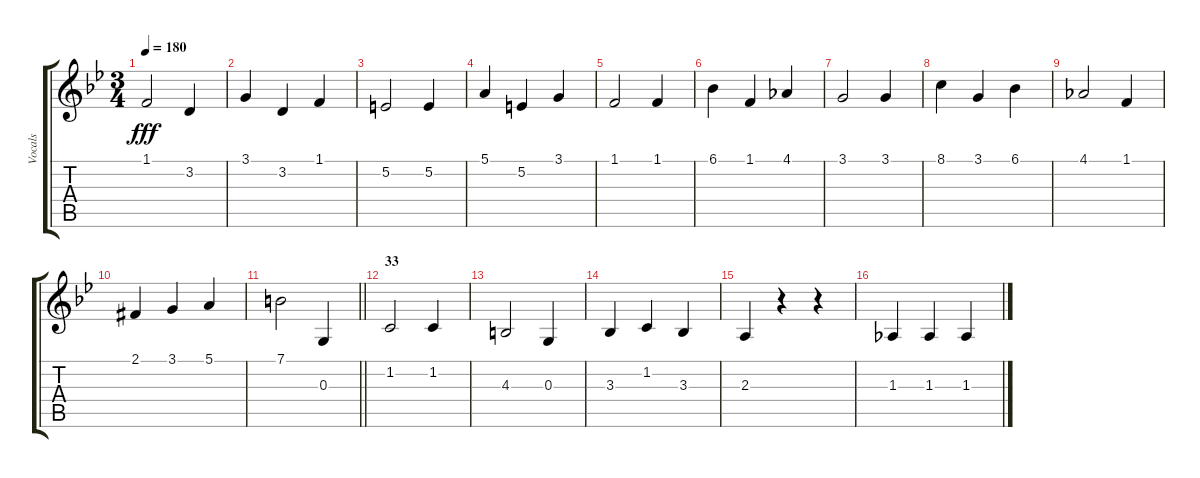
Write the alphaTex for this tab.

\track ("Vocals" "Vocals") {instrument voiceoohs}
\staff {score tabs}
\tuning (E4 B3 G3 D3 A2 E2) {hide}
\ts (3 4)
\tempo 180
\clef g2
\ks bb
1.1.2{dy fff} 3.2.4 |
3.1.4 3.2.4 1.1.4 |
5.2.2 5.2.4 |
5.1.4 5.2.4 3.1.4 |
1.1.2 1.1.4 |
6.1.4 1.1.4 4.1.4 |
3.1.2 3.1.4 |
8.1.4 3.1.4 6.1.4 |
4.1.2 1.1.4 |
2.1{acc #}.4 3.1.4 5.1.4 |
\barLineRight lightlight
7.1.2 0.3.4 |
\section ("" "33")
1.2.2 1.2.4 |
4.3.2 0.3.4 |
3.3.4 1.2.4 3.3.4 |
2.3.4 r.4 r.4 |
1.3.4 1.3.4 1.3.4
